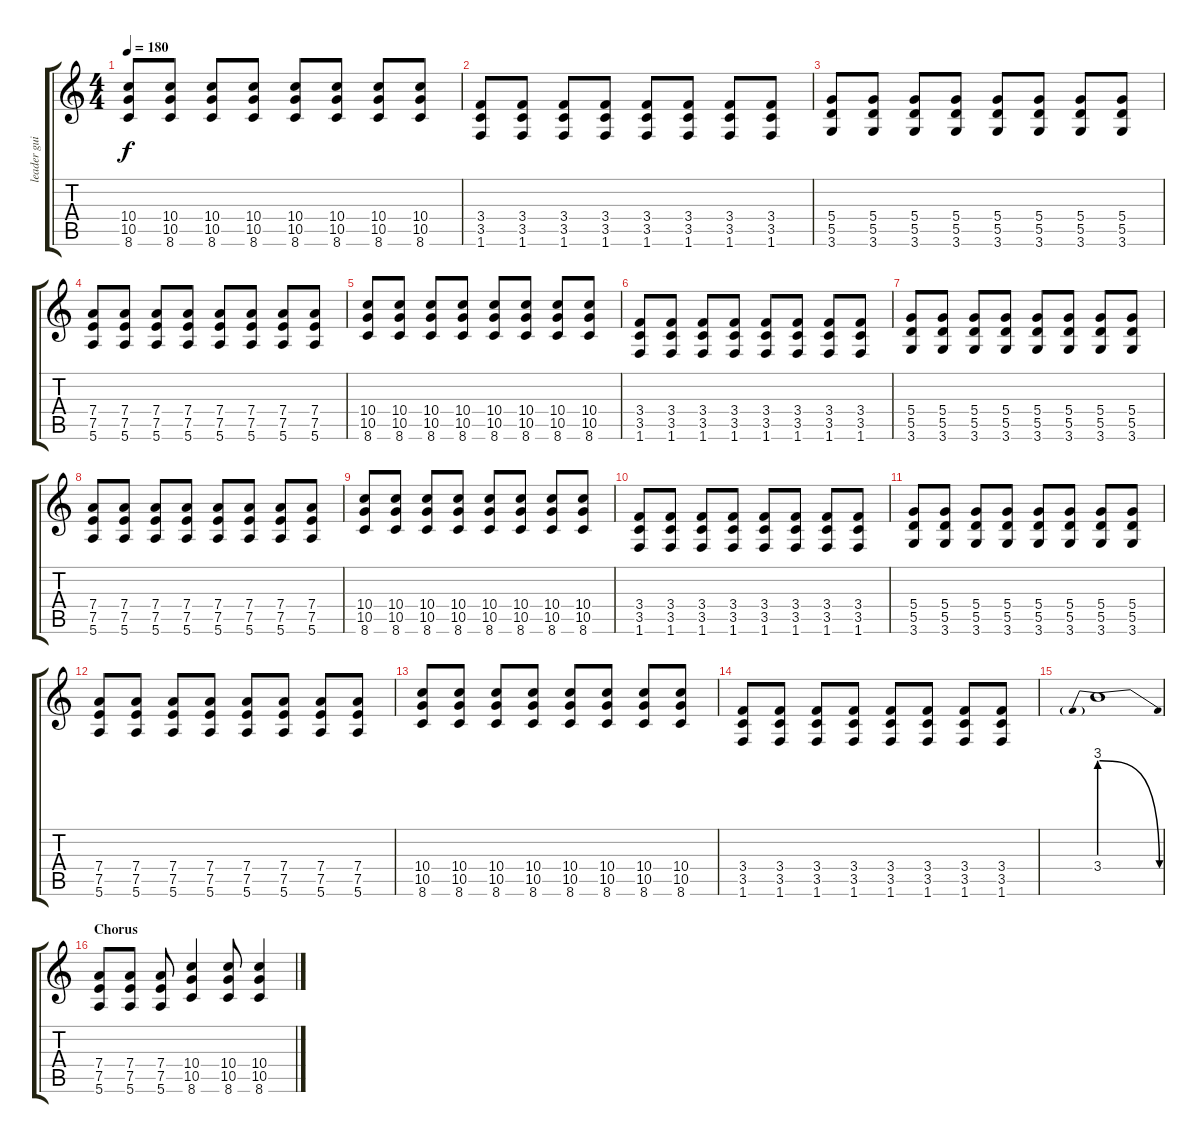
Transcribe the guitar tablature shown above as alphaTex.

\track ("leader guitar " "leader gui") {instrument distortionguitar}
\staff {score tabs}
\tuning (E4 B3 G3 D3 A2 E2) {hide}
\ts (4 4)
\tempo 180
\clef g2
\ks c
(10.4 10.5 8.6).8{dy f} (10.4 10.5 8.6).8 (10.4 10.5 8.6).8 (10.4 10.5 8.6).8 (10.4 10.5 8.6).8 (10.4 10.5 8.6).8 (10.4 10.5 8.6).8 (10.4 10.5 8.6).8 |
(3.4 3.5 1.6).8 (3.4 3.5 1.6).8 (3.4 3.5 1.6).8 (3.4 3.5 1.6).8 (3.4 3.5 1.6).8 (3.4 3.5 1.6).8 (3.4 3.5 1.6).8 (3.4 3.5 1.6).8 |
(5.4 5.5 3.6).8 (5.4 5.5 3.6).8 (5.4 5.5 3.6).8 (5.4 5.5 3.6).8 (5.4 5.5 3.6).8 (5.4 5.5 3.6).8 (5.4 5.5 3.6).8 (5.4 5.5 3.6).8 |
(7.4 7.5 5.6).8 (7.4 7.5 5.6).8 (7.4 7.5 5.6).8 (7.4 7.5 5.6).8 (7.4 7.5 5.6).8 (7.4 7.5 5.6).8 (7.4 7.5 5.6).8 (7.4 7.5 5.6).8 |
(10.4 10.5 8.6).8 (10.4 10.5 8.6).8 (10.4 10.5 8.6).8 (10.4 10.5 8.6).8 (10.4 10.5 8.6).8 (10.4 10.5 8.6).8 (10.4 10.5 8.6).8 (10.4 10.5 8.6).8 |
(3.4 3.5 1.6).8 (3.4 3.5 1.6).8 (3.4 3.5 1.6).8 (3.4 3.5 1.6).8 (3.4 3.5 1.6).8 (3.4 3.5 1.6).8 (3.4 3.5 1.6).8 (3.4 3.5 1.6).8 |
(5.4 5.5 3.6).8 (5.4 5.5 3.6).8 (5.4 5.5 3.6).8 (5.4 5.5 3.6).8 (5.4 5.5 3.6).8 (5.4 5.5 3.6).8 (5.4 5.5 3.6).8 (5.4 5.5 3.6).8 |
(7.4 7.5 5.6).8 (7.4 7.5 5.6).8 (7.4 7.5 5.6).8 (7.4 7.5 5.6).8 (7.4 7.5 5.6).8 (7.4 7.5 5.6).8 (7.4 7.5 5.6).8 (7.4 7.5 5.6).8 |
(10.4 10.5 8.6).8 (10.4 10.5 8.6).8 (10.4 10.5 8.6).8 (10.4 10.5 8.6).8 (10.4 10.5 8.6).8 (10.4 10.5 8.6).8 (10.4 10.5 8.6).8 (10.4 10.5 8.6).8 |
(3.4 3.5 1.6).8 (3.4 3.5 1.6).8 (3.4 3.5 1.6).8 (3.4 3.5 1.6).8 (3.4 3.5 1.6).8 (3.4 3.5 1.6).8 (3.4 3.5 1.6).8 (3.4 3.5 1.6).8 |
(5.4 5.5 3.6).8 (5.4 5.5 3.6).8 (5.4 5.5 3.6).8 (5.4 5.5 3.6).8 (5.4 5.5 3.6).8 (5.4 5.5 3.6).8 (5.4 5.5 3.6).8 (5.4 5.5 3.6).8 |
(7.4 7.5 5.6).8 (7.4 7.5 5.6).8 (7.4 7.5 5.6).8 (7.4 7.5 5.6).8 (7.4 7.5 5.6).8 (7.4 7.5 5.6).8 (7.4 7.5 5.6).8 (7.4 7.5 5.6).8 |
(10.4 10.5 8.6).8 (10.4 10.5 8.6).8 (10.4 10.5 8.6).8 (10.4 10.5 8.6).8 (10.4 10.5 8.6).8 (10.4 10.5 8.6).8 (10.4 10.5 8.6).8 (10.4 10.5 8.6).8 |
(3.4 3.5 1.6).8 (3.4 3.5 1.6).8 (3.4 3.5 1.6).8 (3.4 3.5 1.6).8 (3.4 3.5 1.6).8 (3.4 3.5 1.6).8 (3.4 3.5 1.6).8 (3.4 3.5 1.6).8 |
3.4{be (prebendrelease 0 12 60 0)}.1 |
\section ("" "Chorus")
(7.4 7.5 5.6).8 (7.4 7.5 5.6).8 (7.4 7.5 5.6).8 (10.4 10.5 8.6).4 (10.4 10.5 8.6).8 (10.4 10.5 8.6).4
